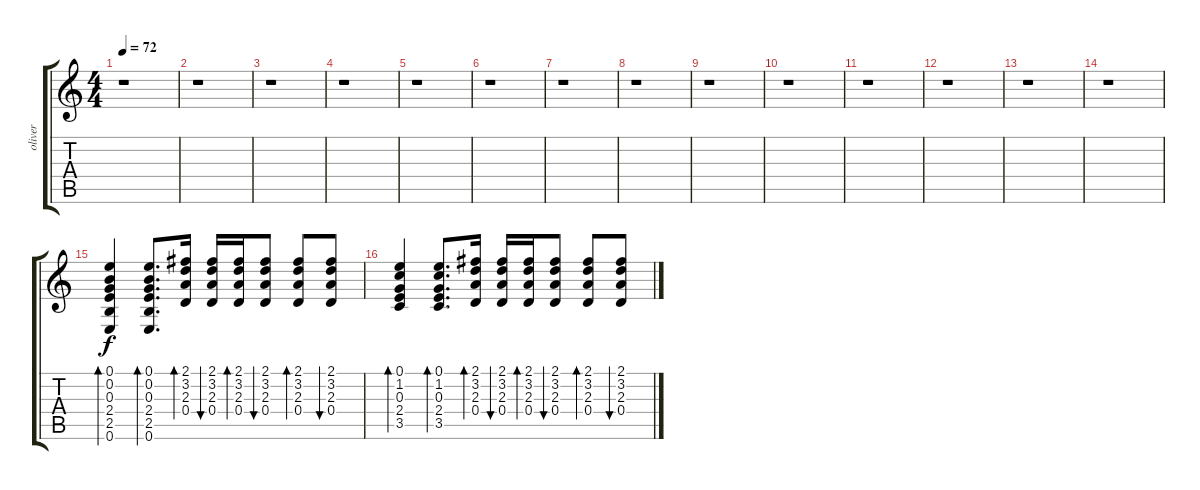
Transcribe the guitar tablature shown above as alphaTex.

\track ("oliver" "oliver") {instrument acousticguitarsteel}
\staff {score tabs}
\tuning (E4 B3 G3 D3 A2 E2) {hide}
\ts (4 4)
\tempo 72
\clef g2
\ks c
r.1{dy f} |
r.1 |
r.1 |
r.1 |
r.1 |
r.1 |
r.1 |
r.1 |
r.1 |
r.1 |
r.1 |
r.1 |
r.1 |
r.1 |
(0.1 0.2 0.3 2.4 2.5 0.6).4{bd 60} (0.1 0.2 0.3 2.4 2.5 0.6).8{d bd 60} (2.1 3.2 2.3 0.4).16{bd 60} (2.1 3.2 2.3 0.4).16{bu 60} (2.1 3.2 2.3 0.4).16{bd 60} (2.1 3.2 2.3 0.4).8{bu 60} (2.1 3.2 2.3 0.4).8{bd 60} (2.1 3.2 2.3 0.4).8{bu 60} |
(0.1 1.2 0.3 2.4 3.5).4{bd 60} (0.1 1.2 0.3 2.4 3.5).8{d bd 60} (2.1 3.2 2.3 0.4).16{bd 60} (2.1 3.2 2.3 0.4).16{bu 60} (2.1 3.2 2.3 0.4).16{bd 60} (2.1 3.2 2.3 0.4).8{bu 60} (2.1 3.2 2.3 0.4).8{bd 60} (2.1 3.2 2.3 0.4).8{bu 60}
